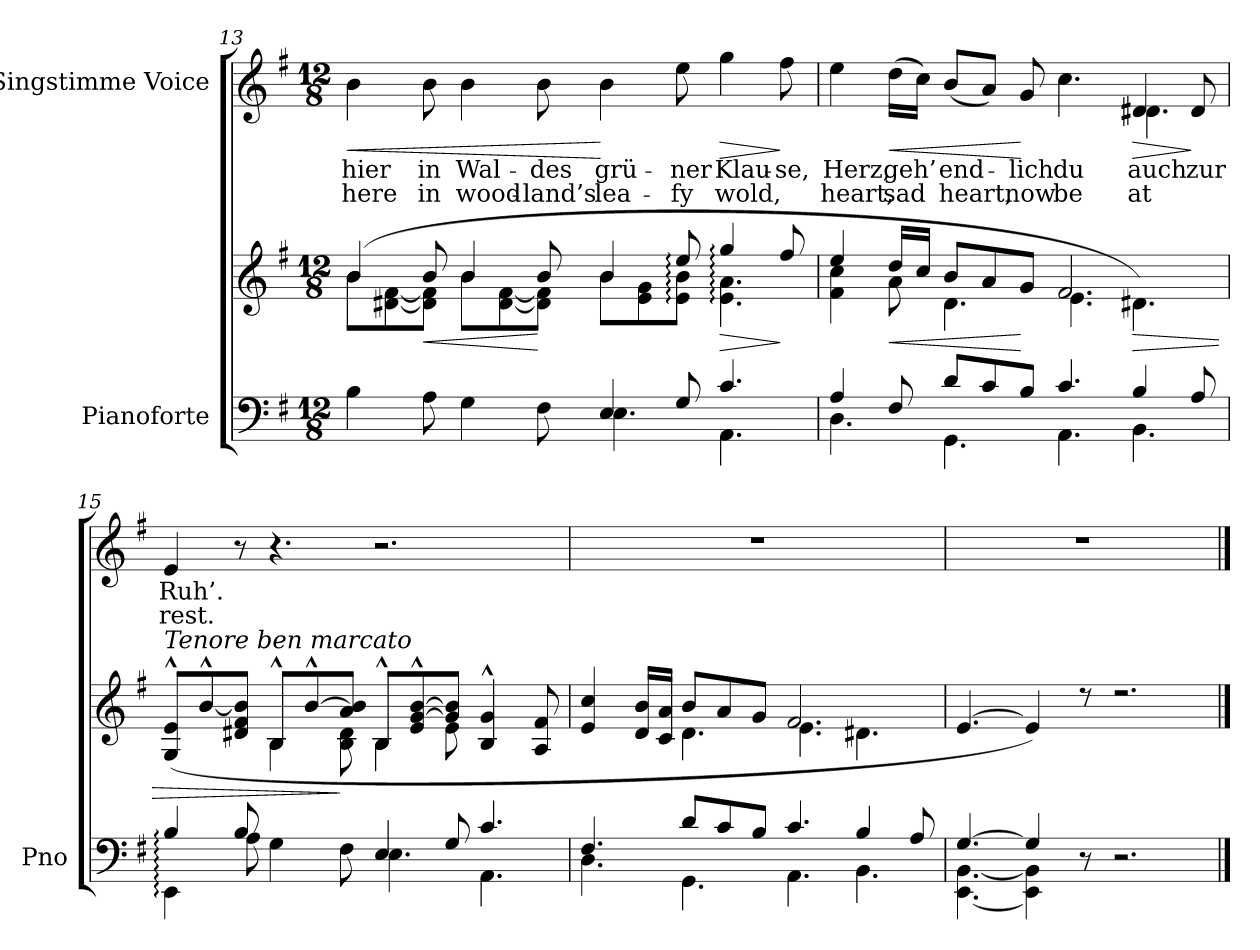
**kern	**kern	**dynam	**kern	**text	**text	**dynam
*part2	*part2	*part2	*part1	*part1	*part1	*part1
*staff3	*staff2	*staff2/3	*staff1	*staff1	*staff1	*staff1
*I"Pianoforte	*	*	*I"Singstimme Voice	*	*	*
*I'Pno	*	*	*	*	*	*
!!LO:LB:g=z
*clefF4	*clefG2	*	*clefG2	*	*	*
*k[f#]	*k[f#]	*	*k[f#]	*	*	*
*M12/8	*M12/8	*	*M12/8	*	*	*
=13	=13	=13	=13	=13	=13	=13
*^	*^	*	*	*	*	*
!	!	!	!	!	!	!LO:LY:b	!LO:LY:b	!LO:HP:b
4B\	2.ryy	(>4b/	8b\L	.	4b\	hier	here	<
.	.	.	[8d#X\ [8f#\	.	.	.	.	.
!	!	!	!	!LO:HP:b	!	!LO:LY:b	!LO:LY:b	!
8A\	.	8b/	8d#\] 8f#\]J	<	8b\	in	in	.
!	!	!	!	!	!	!LO:LY:b	!LO:LY:b	!
4G\	.	4b/	8b\L	.	4b\	Wal-	wood-	.
.	.	.	[8d#\ [8f#\	.	.	.	.	.
!	!	!	!	!	!	!LO:LY:b	!LO:LY:b	!
8F#\	.	8b/	8d#\] 8f#\]J	[	8b\	-des	-land’s	.
!	!	!	!	!	!	!LO:LY:b	!LO:LY:b	!
4E/	4.E\	4b/	8b\L	.	4b\	grü-	lea-	[
.	.	.	8e\ 8g\	.	.	.	.	.
!	!	!	!	!	!	!LO:LY:b	!LO:LY:b	!
8G/	.	8ee:/	8e\: 8b\:J	.	8ee\	-ner	-fy	.
!	!	!	!	!LO:HP:b	!	!LO:LY:b	!LO:LY:b	!LO:HP:b
4.c/	4.AA\	4gg:/	4.e\: 4.a\:	>	4gg\	Klau-	wold,	>
!	!	!	!	!	!	!LO:LY:b	!	!
.	.	8ff#/	.	]	8ff#\	-se,	.	]
=14	=14	=14	=14	=14	=14	=14	=14	=14
!	!	!	!	!	!	!LO:LY:b	!LO:LY:b	!
*	*	*	*	*	*^	*	*	*
4A/	4.D\	4ee/	4f#\ 4cc\	.	4ee\	2.ryy	Herz,	heart,	.
!	!	!	!	!LO:HP:b	!	!	!LO:LY:b	!LO:LY:b	!LO:HP:b
8F#/	.	16dd/LL	8a\	<	(>16dd\LL	.	geh’	sad	<
.	.	16cc/JJ	.	.	16cc\JJ)	.	.	.	.
!	!	!	!	!	!	!	!LO:LY:b	!LO:LY:b	!
8d/L	4.GG\	8b/L	4.d\	.	(<8b/L	.	end-	heart,	.
8c/	.	8a/	.	.	8a/J)	.	.	.	.
!	!	!	!	!	!	!	!LO:LY:b	!LO:LY:b	!
8B/J	.	8g/J	.	[	8g/	.	-lich	now	[
!	!	!	!	!	!	!	!LO:LY:b	!LO:LY:b	!
4.c/	4.AA\	2.f#/	4.e\	.	4.cc\	4.reyy	du	be	.
!	!	!	!	!LO:HP:b	!	!LO:N:head=solid	!LO:LY:b	!LO:LY:b	!LO:HP:b
4B/	4.BB\	.	4.d#X\)	>	4d#X/	4.d#\	auch	at	>
!	!	!	!	!	!	!	!LO:LY:b	!	!
8A/	.	.	.	.	8d#/	.	zur	.	]
*	*	*	*	*	*v	*v	*	*	*
!!LO:LB:g=z
=15	=15	=15	=15	=15	=15	=15	=15	=15
!	!	!LO:TX:a:i:t=Tenore ben marcato	!	!	!	!	!	!
!	!	!	!	!	!	!LO:LY:b	!LO:LY:b	!
4B:/	4EE:\	(>8G/^^ 8e/^^L	4.ryy	.	4e/	Ruh’.	rest.	.
.	.	[8b^^/	.	.	.	.	.	.
8B/	8A\	8d#X/ 8f#/ 8b/]J	.	.	8r	.	.	.
4G\	4.rCCyy	8B^^/L	4B\	.	4.r	.	.	.
.	.	[8b^^/	.	.	.	.	.	.
8F#\	.	8a/ 8b/]J	8B\ 8d#\	]	.	.	.	.
4E/	4.E\	8B^^/L	4B\	.	2.r	.	.	.
.	.	8e/^^ [8g/^^ [8b/^^	.	.	.	.	.	.
8G/	.	8g/] 8b/]J	8e\	.	.	.	.	.
4.c/	4.AA\	4B/^^ 4g/^^	4.rDyy	.	.	.	.	.
.	.	8A/ 8f#/	.	.	.	.	.	.
=16	=16	=16	=16	=16	=16	=16	=16	=16
4.F#/	4.D\	4e/ 4cc/	4.rAyy	.	1.r	.	.	.
.	.	16d/ 16b/LL	.	.	.	.	.	.
.	.	16c/ 16a/JJ	.	.	.	.	.	.
8d/L	4.GG\	8b/L	4.d\	.	.	.	.	.
8c/	.	8a/	.	.	.	.	.	.
8B/J	.	8g/J	.	.	.	.	.	.
4.c/	4.AA\	2.f#/	4.e\	.	.	.	.	.
4B/	4.BB\	.	4.d#X\	.	.	.	.	.
8A/	.	.	.	.	.	.	.	.
=17	=17	=17	=17	=17	=17	=17	=17	=17
[4.G/	[4.EE\ [4.BB\	[4.e/	1.ryy	.	1.r	.	.	.
4G/]	4EE\] 4BB\]	4e/])	.	.	.	.	.	.
8r	8ryy	8r	.	.	.	.	.	.
2.r	2.ryy	2.r	.	.	.	.	.	.
*v	*v	*	*	*	*	*	*	*
*	*v	*v	*	*	*	*	*
==	==	==	==	==	==	==
*-	*-	*-	*-	*-	*-	*-
